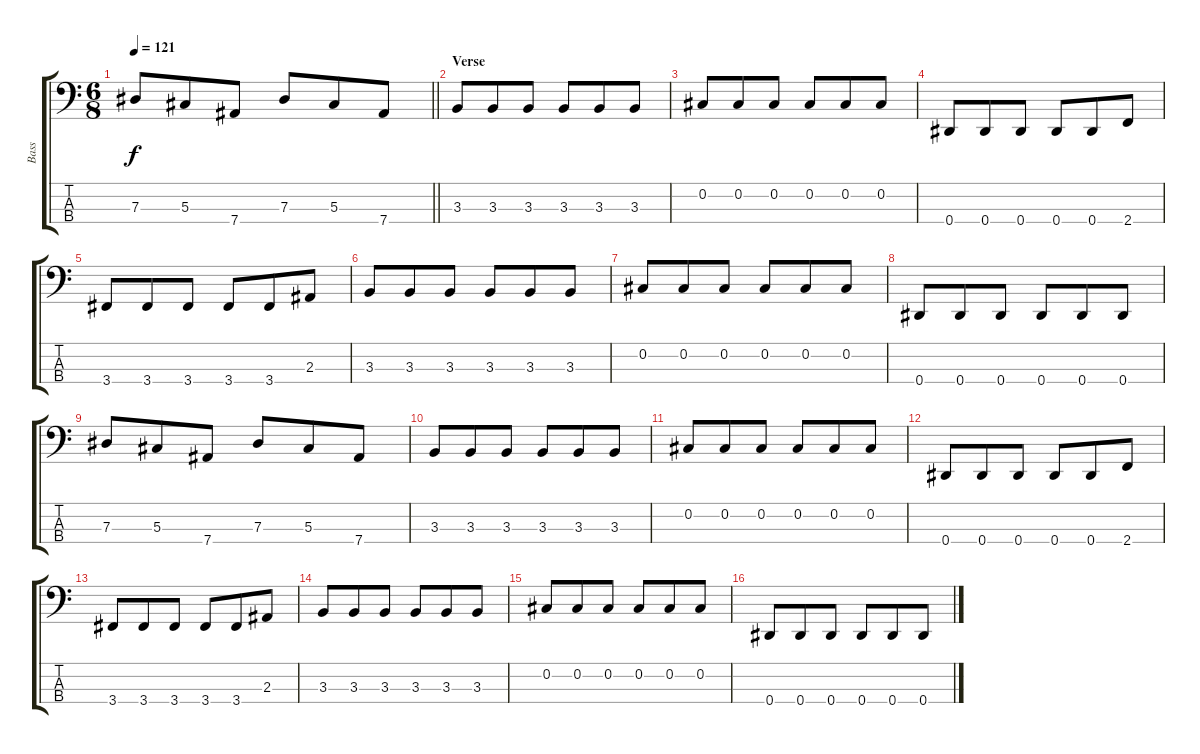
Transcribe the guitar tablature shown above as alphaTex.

\track ("Bass" "Bass") {instrument electricbassfinger}
\staff {score tabs}
\tuning (Gb2 Db2 Ab1 Eb1) {hide}
\ts (6 8)
\tempo 121
\clef f4
\barLineRight lightlight
\ks c
7.3.8{dy f} 5.3.8 7.4.8 7.3.8 5.3.8 7.4.8 |
\section ("" "Verse")
3.3.8 3.3.8 3.3.8 3.3.8 3.3.8 3.3.8 |
0.2.8 0.2.8 0.2.8 0.2.8 0.2.8 0.2.8 |
0.4.8 0.4.8 0.4.8 0.4.8 0.4.8 2.4.8 |
3.4.8 3.4.8 3.4.8 3.4.8 3.4.8 2.3.8 |
3.3.8 3.3.8 3.3.8 3.3.8 3.3.8 3.3.8 |
0.2.8 0.2.8 0.2.8 0.2.8 0.2.8 0.2.8 |
0.4.8 0.4.8 0.4.8 0.4.8 0.4.8 0.4.8 |
7.3.8 5.3.8 7.4.8 7.3.8 5.3.8 7.4.8 |
3.3.8 3.3.8 3.3.8 3.3.8 3.3.8 3.3.8 |
0.2.8 0.2.8 0.2.8 0.2.8 0.2.8 0.2.8 |
0.4.8 0.4.8 0.4.8 0.4.8 0.4.8 2.4.8 |
3.4.8 3.4.8 3.4.8 3.4.8 3.4.8 2.3.8 |
3.3.8 3.3.8 3.3.8 3.3.8 3.3.8 3.3.8 |
0.2.8 0.2.8 0.2.8 0.2.8 0.2.8 0.2.8 |
0.4.8 0.4.8 0.4.8 0.4.8 0.4.8 0.4.8
